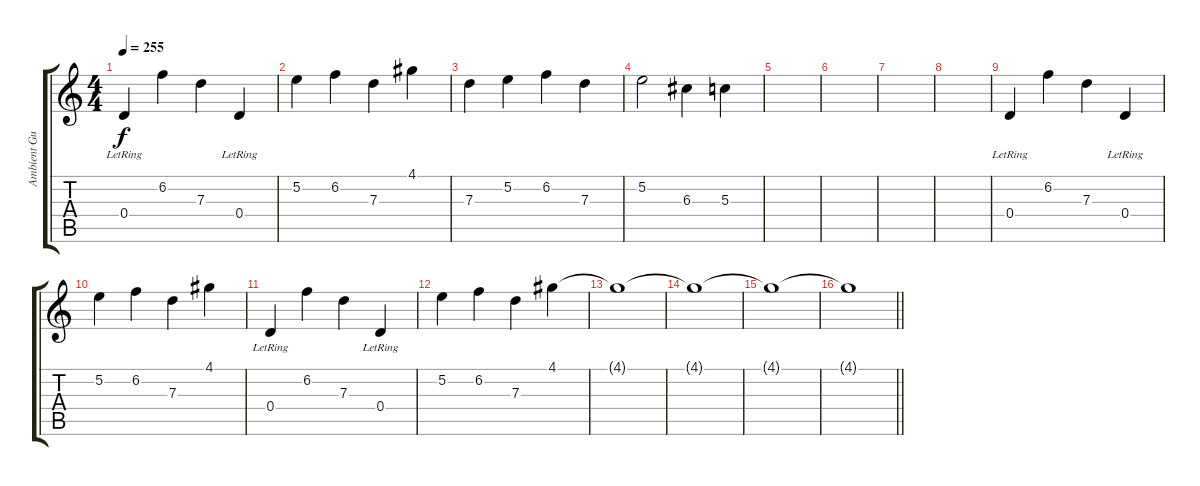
\track ("Ambient Guitar" "Ambient Gu") {instrument distortionguitar}
\staff {score tabs}
\tuning (E4 B3 G3 D3 A2 D2) {hide}
\ts (4 4)
\tempo 255
\clef g2
\ks c
0.4{lr}.4{dy f} 6.2.4 7.3.4 0.4{lr}.4 |
5.2.4 6.2.4 7.3.4 4.1.4 |
7.3.4 5.2.4 6.2.4 7.3.4 |
5.2.2 6.3.4 5.3.4 |
|
|
|
|
0.4{lr}.4 6.2.4 7.3.4 0.4{lr}.4 |
5.2.4 6.2.4 7.3.4 4.1.4 |
0.4{lr}.4 6.2.4 7.3.4 0.4{lr}.4 |
5.2.4 6.2.4 7.3.4 4.1.4 |
4.1{t}.1{volume 0} |
4.1{t}.1 |
4.1{t}.1 |
\barLineRight lightlight
4.1{t}.1
